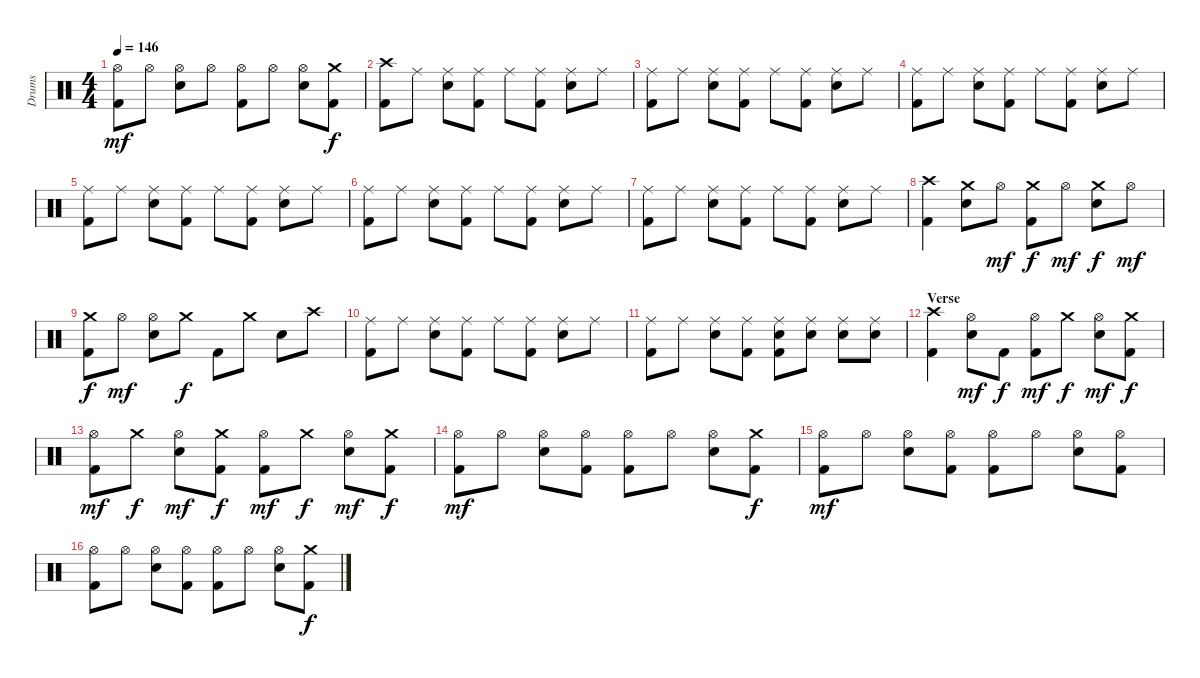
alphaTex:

\track ("Drums" "Drums") {instrument percussion}
\staff {score}
\articulation defaults
\ts (4 4)
\tempo 146
\clef neutral
\ks c
("Hi-Hat (open)" "Kick (hit) 2").8{dy mf} "Hi-Hat (open)".8 ("Hi-Hat (open)" "Electric Snare (hit)").8 "Hi-Hat (open)".8 ("Hi-Hat (open)" "Kick (hit) 2").8 "Hi-Hat (open)".8 ("Hi-Hat (open)" "Electric Snare (hit)").8 ("Crash medium (hit)" "Kick (hit) 2").8{dy f} |
("Crash high (hit)" "Kick (hit) 2").8 "Ride (middle)".8 ("Ride (middle)" "Electric Snare (hit)").8 ("Ride (middle)" "Kick (hit) 2").8 "Ride (middle)".8 ("Ride (middle)" "Kick (hit) 2").8 ("Ride (middle)" "Electric Snare (hit)").8 "Ride (middle)".8 |
("Ride (middle)" "Kick (hit) 2").8 "Ride (middle)".8 ("Ride (middle)" "Electric Snare (hit)").8 ("Ride (middle)" "Kick (hit) 2").8 "Ride (middle)".8 ("Ride (middle)" "Kick (hit) 2").8 ("Ride (middle)" "Electric Snare (hit)").8 "Ride (middle)".8 |
("Ride (middle)" "Kick (hit) 2").8 "Ride (middle)".8 ("Ride (middle)" "Electric Snare (hit)").8 ("Ride (middle)" "Kick (hit) 2").8 "Ride (middle)".8 ("Ride (middle)" "Kick (hit) 2").8 ("Ride (middle)" "Electric Snare (hit)").8 "Ride (middle)".8 |
("Ride (middle)" "Kick (hit) 2").8 "Ride (middle)".8 ("Ride (middle)" "Electric Snare (hit)").8 ("Ride (middle)" "Kick (hit) 2").8 "Ride (middle)".8 ("Ride (middle)" "Kick (hit) 2").8 ("Ride (middle)" "Electric Snare (hit)").8 "Ride (middle)".8 |
("Ride (middle)" "Kick (hit) 2").8 "Ride (middle)".8 ("Ride (middle)" "Electric Snare (hit)").8 ("Ride (middle)" "Kick (hit) 2").8 "Ride (middle)".8 ("Ride (middle)" "Kick (hit) 2").8 ("Ride (middle)" "Electric Snare (hit)").8 "Ride (middle)".8 |
("Ride (middle)" "Kick (hit) 2").8 "Ride (middle)".8 ("Ride (middle)" "Electric Snare (hit)").8 ("Ride (middle)" "Kick (hit) 2").8 "Ride (middle)".8 ("Ride (middle)" "Kick (hit) 2").8 ("Ride (middle)" "Electric Snare (hit)").8 "Ride (middle)".8 |
("Crash high (hit)" "Kick (hit) 2").4 ("Crash medium (hit)" "Electric Snare (hit)").8 "Hi-Hat (open)".8{dy mf} ("Crash medium (hit)" "Kick (hit) 2").8{dy f} "Hi-Hat (open)".8{dy mf} ("Crash medium (hit)" "Electric Snare (hit)").8{dy f} "Hi-Hat (open)".8{dy mf} |
("Crash medium (hit)" "Kick (hit) 2").8{dy f} "Hi-Hat (open)".8{dy mf} ("Hi-Hat (open)" "Electric Snare (hit)").8 "Crash medium (hit)".8{dy f} "Kick (hit) 2".8 "Crash medium (hit)".8 "Electric Snare (hit)".8 "Crash high (hit)".8 |
("Ride (middle)" "Kick (hit) 2").8 "Ride (middle)".8 ("Ride (middle)" "Electric Snare (hit)").8 ("Ride (middle)" "Kick (hit) 2").8 "Ride (middle)".8 ("Ride (middle)" "Kick (hit) 2").8 ("Ride (middle)" "Electric Snare (hit)").8 "Ride (middle)".8 |
("Ride (middle)" "Kick (hit) 2").8 "Ride (middle)".8 ("Ride (middle)" "Electric Snare (hit)").8 ("Ride (middle)" "Kick (hit) 2").8 ("Ride (middle)" "Electric Snare (hit)" "Kick (hit) 2").8 ("Ride (middle)" "Electric Snare (hit)").8 ("Ride (middle)" "Electric Snare (hit)").8 ("Ride (middle)" "Electric Snare (hit)").8 |
\section ("" "Verse")
("Crash high (hit)" "Kick (hit) 2").4 ("Hi-Hat (open)" "Electric Snare (hit)").8{dy mf} "Kick (hit) 2".8{dy f} ("Hi-Hat (open)" "Kick (hit) 2").8{dy mf} "Crash medium (hit)".8{dy f} ("Hi-Hat (open)" "Electric Snare (hit)").8{dy mf} ("Crash medium (hit)" "Kick (hit) 2").8{dy f} |
("Hi-Hat (open)" "Kick (hit) 2").8{dy mf} "Crash medium (hit)".8{dy f} ("Hi-Hat (open)" "Electric Snare (hit)").8{dy mf} ("Crash medium (hit)" "Kick (hit) 2").8{dy f} ("Hi-Hat (open)" "Kick (hit) 2").8{dy mf} "Crash medium (hit)".8{dy f} ("Hi-Hat (open)" "Electric Snare (hit)").8{dy mf} ("Crash medium (hit)" "Kick (hit) 2").8{dy f} |
("Hi-Hat (open)" "Kick (hit) 2").8{dy mf} "Hi-Hat (open)".8 ("Hi-Hat (open)" "Electric Snare (hit)").8 ("Hi-Hat (open)" "Kick (hit) 2").8 ("Hi-Hat (open)" "Kick (hit) 2").8 "Hi-Hat (open)".8 ("Hi-Hat (open)" "Electric Snare (hit)").8 ("Crash medium (hit)" "Kick (hit) 2").8{dy f} |
("Hi-Hat (open)" "Kick (hit) 2").8{dy mf} "Hi-Hat (open)".8 ("Hi-Hat (open)" "Electric Snare (hit)").8 ("Hi-Hat (open)" "Kick (hit) 2").8 ("Hi-Hat (open)" "Kick (hit) 2").8 "Hi-Hat (open)".8 ("Hi-Hat (open)" "Electric Snare (hit)").8 ("Hi-Hat (open)" "Kick (hit) 2").8 |
("Hi-Hat (open)" "Kick (hit) 2").8 "Hi-Hat (open)".8 ("Hi-Hat (open)" "Electric Snare (hit)").8 ("Hi-Hat (open)" "Kick (hit) 2").8 ("Hi-Hat (open)" "Kick (hit) 2").8 "Hi-Hat (open)".8 ("Hi-Hat (open)" "Electric Snare (hit)").8 ("Crash medium (hit)" "Kick (hit) 2").8{dy f}
